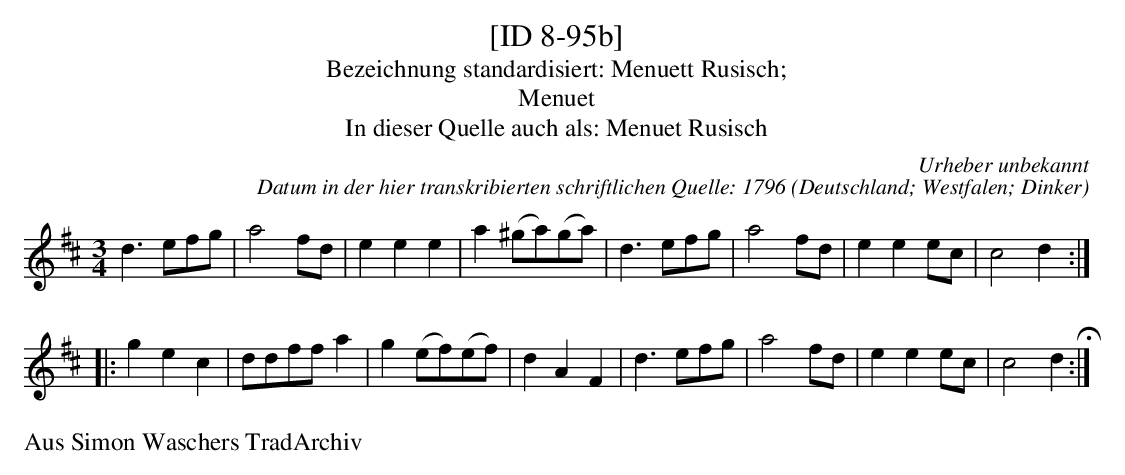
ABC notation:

X:1
T:[ID 8-95b]
T:Bezeichnung standardisiert: Menuett Rusisch;
T:Menuet
T:In dieser Quelle auch als: Menuet Rusisch
C:Urheber unbekannt
C:Datum in der hier transkribierten schriftlichen Quelle: 1796
O:Deutschland; Westfalen; Dinker
L:1/8
M:3/4
K:D
d3efg | a4fd | e2e2e2 | a2(^ga)(ga) | d3efg | a4fd | e2e2ec | c4d2 ::
g2e2c2 | ddffa2 | g2(ef)(ef) | d2A2F2 | d3efg | a4fd | e2e2ec | c4d2 H:|
